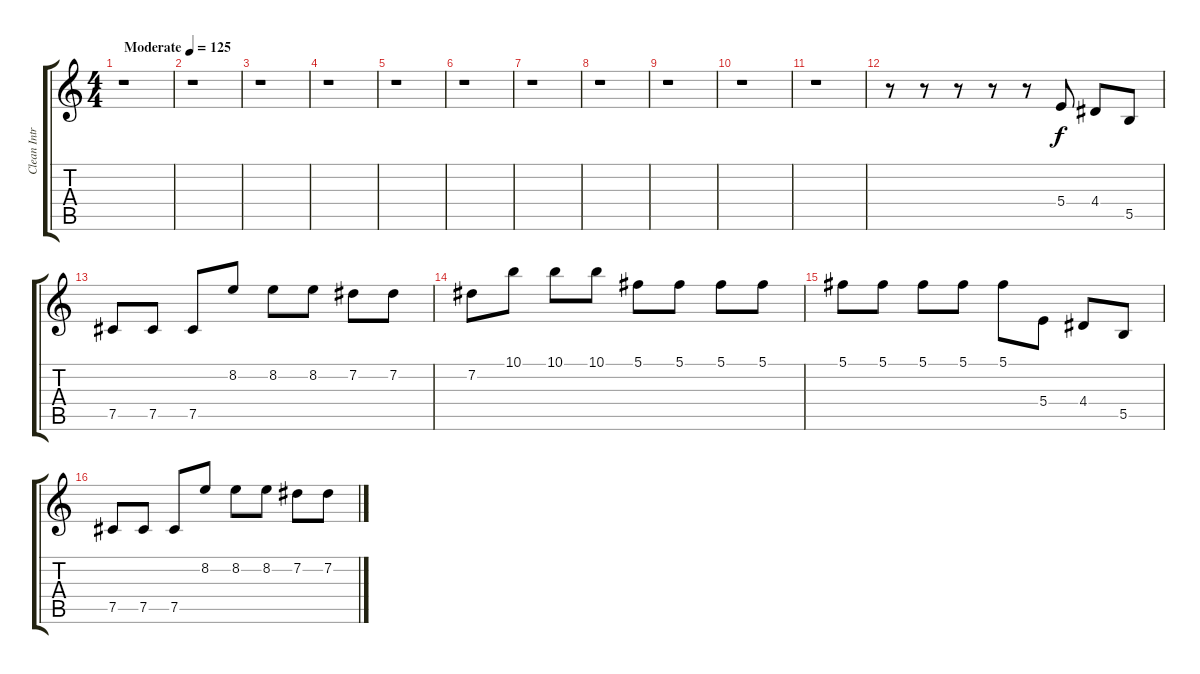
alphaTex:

\track ("Clean Intro 3" "Clean Intr") {instrument electricguitarjazz}
\staff {score tabs}
\tuning (Db4 Ab3 E3 B2 Gb2 B1) {hide}
\ts (4 4)
\tempo (125 "Moderate")
\clef g2
\ks c
r.1{dy f instrument electricguitarjazz} |
r.1 |
r.1 |
r.1 |
r.1 |
r.1 |
r.1 |
r.1 |
r.1 |
r.1 |
r.1 |
r.8 r.8 r.8 r.8 r.8 5.4.8 4.4.8 5.5.8 |
7.5.8 7.5.8 7.5.8 8.2.8 8.2.8 8.2.8 7.2.8 7.2.8 |
7.2.8 10.1.8 10.1.8 10.1.8 5.1.8 5.1.8 5.1.8 5.1.8 |
5.1.8 5.1.8 5.1.8 5.1.8 5.1.8 5.4.8 4.4.8 5.5.8 |
7.5.8 7.5.8 7.5.8 8.2.8 8.2.8 8.2.8 7.2.8 7.2.8
